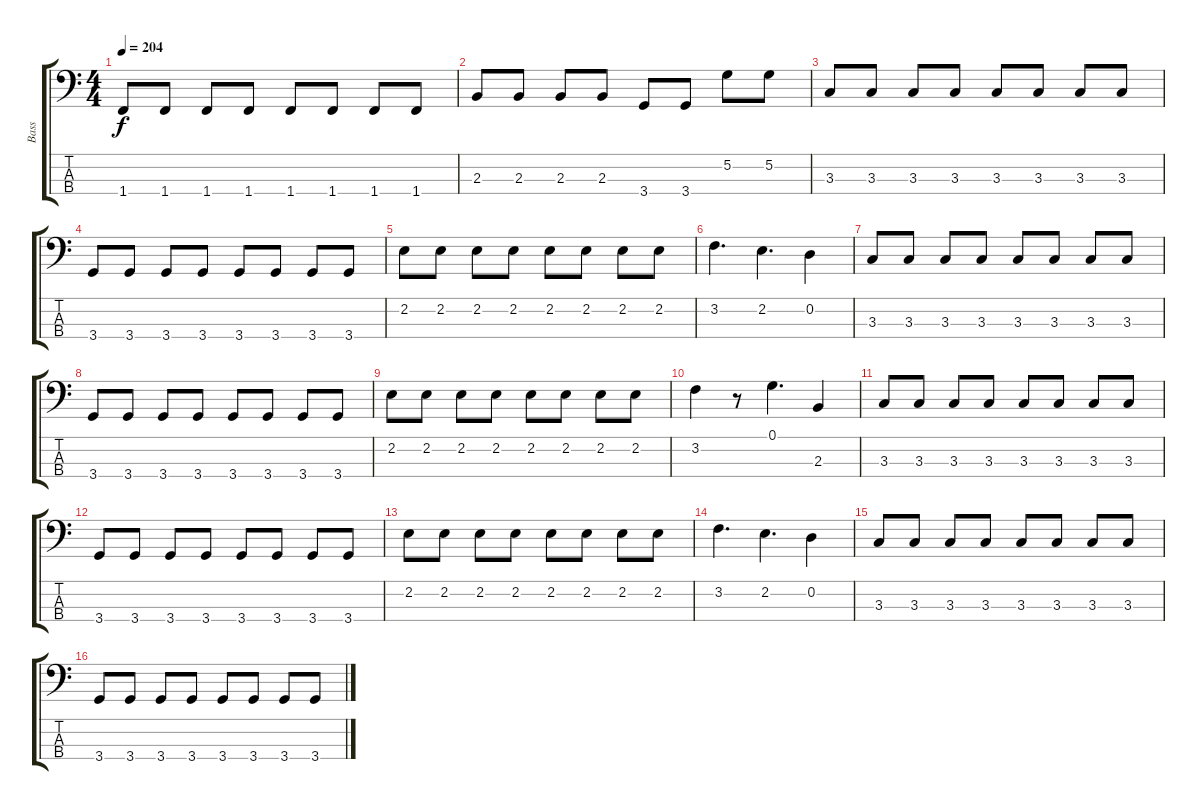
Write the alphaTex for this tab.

\track ("Bass" "Bass") {instrument electricbasspick}
\staff {score tabs}
\tuning (G2 D2 A1 E1) {hide}
\ts (4 4)
\tempo 204
\clef f4
\ks c
1.4.8{dy f} 1.4.8 1.4.8 1.4.8 1.4.8 1.4.8 1.4.8 1.4.8 |
2.3.8 2.3.8 2.3.8 2.3.8 3.4.8 3.4.8 5.2.8 5.2.8 |
3.3.8 3.3.8 3.3.8 3.3.8 3.3.8 3.3.8 3.3.8 3.3.8 |
3.4.8 3.4.8 3.4.8 3.4.8 3.4.8 3.4.8 3.4.8 3.4.8 |
2.2.8 2.2.8 2.2.8 2.2.8 2.2.8 2.2.8 2.2.8 2.2.8 |
3.2.4{d} 2.2.4{d} 0.2.4 |
3.3.8 3.3.8 3.3.8 3.3.8 3.3.8 3.3.8 3.3.8 3.3.8 |
3.4.8 3.4.8 3.4.8 3.4.8 3.4.8 3.4.8 3.4.8 3.4.8 |
2.2.8 2.2.8 2.2.8 2.2.8 2.2.8 2.2.8 2.2.8 2.2.8 |
3.2.4 r.8 0.1.4{d} 2.3.4 |
3.3.8 3.3.8 3.3.8 3.3.8 3.3.8 3.3.8 3.3.8 3.3.8 |
3.4.8 3.4.8 3.4.8 3.4.8 3.4.8 3.4.8 3.4.8 3.4.8 |
2.2.8 2.2.8 2.2.8 2.2.8 2.2.8 2.2.8 2.2.8 2.2.8 |
3.2.4{d} 2.2.4{d} 0.2.4 |
3.3.8 3.3.8 3.3.8 3.3.8 3.3.8 3.3.8 3.3.8 3.3.8 |
3.4.8 3.4.8 3.4.8 3.4.8 3.4.8 3.4.8 3.4.8 3.4.8
